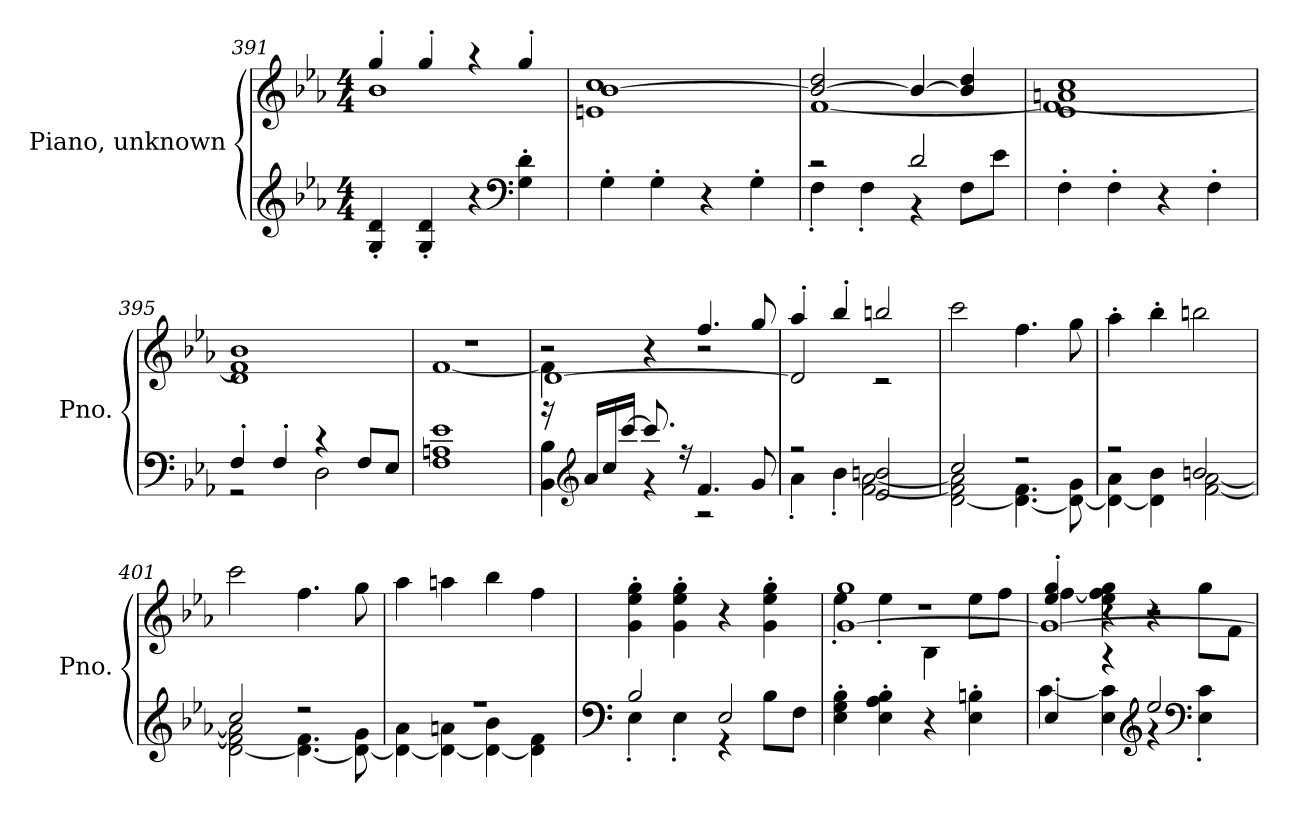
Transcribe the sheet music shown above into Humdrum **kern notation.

**kern	**kern
*part1	*part1
*staff2	*staff1
*I"Piano, unknown	*
*I'Pno.	*
*clefG2	*clefG2
*k[b-e-a-]	*k[b-e-a-]
*M4/4	*M4/4
=391	=391
*	*^
4G/' 4d/'	4gg'/	1b-
4G/' 4d/'	4gg'/	.
4r	4r	.
*clefF4	*	*
4G\' 4d\'	4gg'/	.
=392	=392	=392
4G'\	[1b-	1en 1cc
4G'\	.	.
4r	.	.
4G'\	.	.
!!LO:LB:g=z	!!
=393	=393	=393
*^	*	*
2r	4F'\	2b-/_ 2dd/	[1f
.	4F'\	.	.
2d/	4r	4b-/_	.
.	8F\L	4b-/] 4dd/	.
.	8e-\J	.	.
*v	*v	*	*
=394	=394	=394
4F'\	1e- 1an 1cc	1f_
4F'\	.	.
4r	.	.
4F'\	.	.
=395	=395	=395
*^	*	*
4F'/	2r	1d 1b-	1f]
4F'/	.	.	.
4r	2D\	.	.
8F/L	.	.	.
8E-/J	.	.	.
*v	*v	*	*
=396	=396	=396
1F 1An 1e-	1r	[1f
=397	=397	=397
*^	*	*^
16r	4BB-\ 4B-\	2r	4f\]	[1d
*clefG2	*	*	*	*
16a-/LL	.	.	.	.
16cc/	.	.	.	.
[16ccc/JJ	.	.	.	.
8.ccc/]	4r	.	4r	.
16r	.	.	.	.
4.f/	2r	4.ff/	2r	.
8g/	.	8gg/	.	.
*	*	*	*v	*v
=398	=398	=398	=398
2r	4a-'\	4aa-'/	2d/]
.	4b-'\	4bb-'/	.
2e-/ 2bn/	[2f\ [2a-\	2bbn/	2r
*	*	*v	*v
!!LO:LB:g=z
=399	=399	=399
2cc/	[2d\ 2f\] 2a-\]	2ccc\
2r	4.d\_ 4.f\	4.ff\
.	8d\_ 8g\	8gg\
=400	=400	=400
2r	4d\_ 4a-\	4aa-'\
.	4d\] 4b-\	4bb-'\
2bn/	[2f\ [2a-\	2bbn\
=401	=401	=401
2cc/	[2d\ 2f\] 2a-\]	2ccc\
2r	4.d\_ 4.f\	4.ff\
.	8d\_ 8g\	8gg\
=402	=402	=402
1r	4d\_ 4a-\	4aa-\
.	4d\_ 4an\	4aan\
.	4d\_ 4b-\	4bb-\
.	4d\] 4f\	4ff\
=403	=403	=403
*clefF4	*	*
2B-/	4E-'\	4g\' 4ee-\' 4gg\'
.	4E-'\	4g\' 4ee-\' 4gg\'
2E-/	4r	4r
.	8B-\L	4g\' 4ee-\' 4gg\'
.	8F\J	.
*v	*v	*
=404	=404
*	*^
*	*	*^
4E-\' 4G\' 4B-\'	1r	4ee-'\	[1g 1gg
4E-\' 4A-\' 4B-\'	.	4ee-'\	.
4r	.	4B-\	.
4E-\' 4Bn\'	.	8ee-\L	.
.	.	8ff\J	.
!!LO:LB:g=z	!!	!!
=405	=405	=405	=405
*^	*	*	*
4E-'/	[4c\	4ee-/' 4gg/'	[4ff\	1g_
4r	4E-\ 4c\]	4r	4ee-\ 4ff\] 4gg\	.
*clefG2	*	*	*	*
2ee-/	4r	2r	4r	.
*clefF4	*	*	*	*
.	4E-\' 4c\'	.	8gg\L	.
.	.	.	8f\J	.
*v	*v	*	*	*
*	*v	*v	*v
=	=
*-	*-
